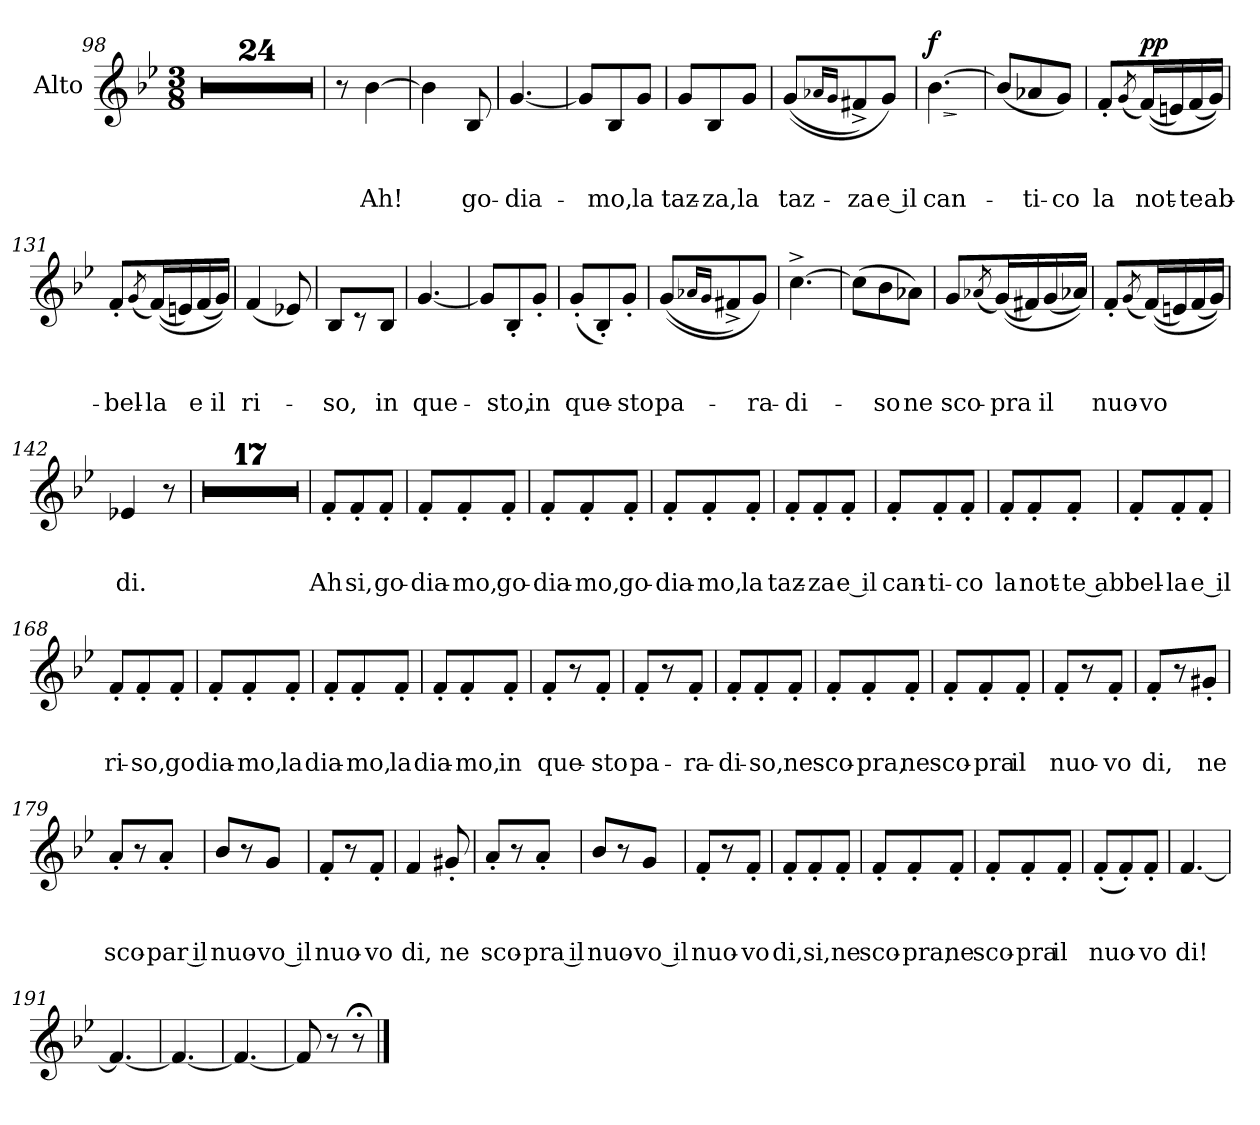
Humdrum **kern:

**kern	**text	**text	**text	**dynam
*part1	*part1	*part1	*part1	*part1
*staff1	*staff1	*staff1	*staff1	*staff1
*I"Alto	*	*	*	*
*I'A	*	*	*	*
*clefG2	*	*	*	*
*k[b-e-]	*	*	*	*
*B-:	*	*	*	*
*M3/8	*	*	*	*
=98	=98	=98	=98	=98
4.r	.	.	.	.
=99	=99	=99	=99	=99
4.r	.	.	.	.
=100	=100	=100	=100	=100
4.r	.	.	.	.
=101	=101	=101	=101	=101
4.r	.	.	.	.
=102	=102	=102	=102	=102
4.r	.	.	.	.
=103	=103	=103	=103	=103
4.r	.	.	.	.
=104	=104	=104	=104	=104
4.r	.	.	.	.
=105	=105	=105	=105	=105
4.r	.	.	.	.
!!LO:LB:g=z
=106	=106	=106	=106	=106
4.r	.	.	.	.
=107	=107	=107	=107	=107
4.r	.	.	.	.
=108	=108	=108	=108	=108
4.r	.	.	.	.
=109	=109	=109	=109	=109
4.r	.	.	.	.
=110	=110	=110	=110	=110
4.r	.	.	.	.
=111	=111	=111	=111	=111
4.r	.	.	.	.
=112	=112	=112	=112	=112
4.r	.	.	.	.
=113	=113	=113	=113	=113
4.r	.	.	.	.
=114	=114	=114	=114	=114
4.r	.	.	.	.
!!LO:PB:g=z
=115	=115	=115	=115	=115
4.r	.	.	.	.
=116	=116	=116	=116	=116
4.r	.	.	.	.
=117	=117	=117	=117	=117
4.r	.	.	.	.
=118	=118	=118	=118	=118
4.r	.	.	.	.
=119	=119	=119	=119	=119
4.r	.	.	.	.
=120	=120	=120	=120	=120
4.r	.	.	.	.
=121	=121	=121	=121	=121
4.r	.	.	.	.
=122	=122	=122	=122	=122
8r	.	.	.	.
[4b-\	.	.	-Ah!	.
!!LO:PB:g=z
=123	=123	=123	=123	=123
4b-\]	.	.	.	.
8B-/	.	.	go-	.
=124	=124	=124	=124	=124
[4.g/	.	.	-dia-	.
=125	=125	=125	=125	=125
8g/L]	.	.	.	.
8B-/	.	.	-mo,	.
8g/J	.	.	la	.
=126	=126	=126	=126	=126
8g/L	.	.	taz-	.
8B-/	.	.	-za,	.
8g/J	.	.	la	.
=127	=127	=127	=127	=127
((8g/L	.	.	taz-	.
16qa-X/LL	.	.	.	.
16qg/JJ	.	.	.	.
8f#X^/)	.	.	-za	.
8g/J)	.	.	e il	.
=128	=128	=128	=128	=128
!	!	!	!	!LO:HP:b
!	!	!	!	!LO:DY:n=1:a
[4.b-\	.	.	can-	> f
.	.	.	.	]
=129	=129	=129	=129	=129
(>8b-/L]	.	.	.	.
8a-X/	.	.	-ti-	.
8g/J)	.	.	-co	.
=130	=130	=130	=130	=130
8f'/L	.	.	la	.
(>8qg/	.	.	.	.
!	!	!	!	!LO:DY:a
(>(>16f/L)	.	.	not-	pp
16en/)	.	.	.	.
(16f/	.	.	-te	.
16g/JJ))	.	.	ab-	.
!!LO:PB:g=z
=131	=131	=131	=131	=131
8f'/L	.	.	-bel-	.
(>8qg/	.	.	.	.
(>(>16f/L)	.	.	-la	.
16en/)	.	.	.	.
(16f/	.	.	e	.
16g/JJ))	.	.	il	.
=132	=132	=132	=132	=132
(4f/	.	.	ri-	.
8e-X/)	.	.	.	.
=133	=133	=133	=133	=133
8B-/L	.	.	-so,	.
8r	.	.	.	.
8B-/J	.	.	in	.
=134	=134	=134	=134	=134
[4.g/	.	.	que-	.
=135	=135	=135	=135	=135
8g/L]	.	.	.	.
8B-'/	.	.	-sto,	.
8g'/J	.	.	in	.
=136	=136	=136	=136	=136
(8g'/L	.	.	que-	.
8B-'/)	.	.	.	.
8g'/J	.	.	-sto	.
=137	=137	=137	=137	=137
((8g/L	.	.	pa-	.
16qa-X/LL	.	.	.	.
16qg/JJ	.	.	.	.
8f#X^/)	.	.	.	.
8g/J)	.	.	-ra-	.
=138	=138	=138	=138	=138
[4.cc^\	.	.	-di-	.
=139	=139	=139	=139	=139
(>8cc\L]	.	.	.	.
8b-\	.	.	-so	.
8a-X\J)	.	.	ne	.
!!LO:PB:g=z
=140	=140	=140	=140	=140
8g/L	.	.	sco-	.
(>8qa-X/	.	.	.	.
(>(>16g/L)	.	.	-pra	.
16f#X/)	.	.	.	.
(16g/	.	.	il	.
16a-/JJ))	.	.	.	.
=141	=141	=141	=141	=141
8f'/L	.	.	nuo-	.
(>8qg/	.	.	.	.
(>(>16f/L)	.	.	-vo	.
16en/)	.	.	.	.
(16f/	.	.	.	.
16g/JJ))	.	.	.	.
=142	=142	=142	=142	=142
4e-X/	.	.	di.	.
8r	.	.	.	.
=143	=143	=143	=143	=143
4.r	.	.	.	.
=144	=144	=144	=144	=144
4.r	.	.	.	.
=145	=145	=145	=145	=145
4.r	.	.	.	.
=146	=146	=146	=146	=146
4.r	.	.	.	.
=147	=147	=147	=147	=147
4.r	.	.	.	.
!!LO:PB:g=z
=148	=148	=148	=148	=148
4.r	.	.	.	.
=149	=149	=149	=149	=149
4.r	.	.	.	.
=150	=150	=150	=150	=150
4.r	.	.	.	.
=151	=151	=151	=151	=151
4.r	.	.	.	.
=152	=152	=152	=152	=152
4.r	.	.	.	.
=153	=153	=153	=153	=153
4.r	.	.	.	.
=154	=154	=154	=154	=154
4.r	.	.	.	.
=155	=155	=155	=155	=155
4.r	.	.	.	.
=156	=156	=156	=156	=156
4.r	.	.	.	.
!!LO:PB:g=z
=157	=157	=157	=157	=157
4.r	.	.	.	.
=158	=158	=158	=158	=158
4.r	.	.	.	.
=159	=159	=159	=159	=159
4.r	.	.	.	.
=160	=160	=160	=160	=160
8f'/L	.	.	Ah	.
8f'/	.	.	si,	.
8f'/J	.	.	go-	.
=161	=161	=161	=161	=161
8f'/L	.	.	-dia-	.
8f'/	.	.	-mo,	.
8f'/J	.	.	go-	.
=162	=162	=162	=162	=162
8f'/L	.	.	-dia-	.
8f'/	.	.	-mo,	.
8f'/J	.	.	go-	.
=163	=163	=163	=163	=163
8f'/L	.	.	-dia-	.
8f'/	.	.	-mo,	.
8f'/J	.	.	la	.
!!LO:PB:g=z
=164	=164	=164	=164	=164
8f'/L	.	.	taz-	.
8f'/	.	.	-za	.
8f'/J	.	.	e il	.
=165	=165	=165	=165	=165
8f'/L	.	.	can-	.
8f'/	.	.	-ti-	.
8f'/J	.	.	-co	.
=166	=166	=166	=166	=166
8f'/L	.	.	la	.
8f'/	.	.	not-	.
8f'/J	.	.	te ab	.
=167	=167	=167	=167	=167
8f'/L	.	.	bel-	.
8f'/	.	.	-la	.
8f'/J	.	.	e il	.
=168	=168	=168	=168	=168
8f'/L	.	.	ri-	.
8f'/	.	.	-so,	.
8f'/J	.	.	go	.
=169	=169	=169	=169	=169
8f'/L	.	.	dia-	.
8f'/	.	.	-mo,	.
8f'/J	.	.	la	.
=170	=170	=170	=170	=170
8f'/L	.	.	dia-	.
8f'/	.	.	-mo,	.
8f'/J	.	.	la	.
!!LO:PB:g=z
=171	=171	=171	=171	=171
8f'/L	.	.	dia-	.
8f'/	.	.	-mo,	.
8f'/J	.	.	in	.
=172	=172	=172	=172	=172
8f'/L	.	.	que-	.
8r	.	.	.	.
8f'/J	.	.	-sto	.
=173	=173	=173	=173	=173
8f'/L	.	.	pa-	.
8r	.	.	.	.
8f'/J	.	.	-ra-	.
=174	=174	=174	=174	=174
8f'/L	.	.	-di-	.
8f'/	.	.	-so,	.
8f'/J	.	.	ne	.
=175	=175	=175	=175	=175
8f'/L	.	.	sco-	.
8f'/	.	.	-pra,	.
8f'/J	.	.	ne	.
=176	=176	=176	=176	=176
8f'/L	.	.	sco-	.
8f'/	.	.	-pra	.
8f'/J	.	.	il	.
!!LO:PB:g=z
=177	=177	=177	=177	=177
8f'/L	.	.	nuo-	.
8r	.	.	.	.
8f'/J	.	.	-vo	.
=178	=178	=178	=178	=178
8f'/L	.	.	di,	.
8r	.	.	.	.
8g#X'/J	.	.	ne	.
=179	=179	=179	=179	=179
8a'/L	.	.	sco-	.
8r	.	.	.	.
8a'/J	.	.	par il	.
=180	=180	=180	=180	=180
8b-/L	.	.	nuo-	.
8r	.	.	.	.
8g/J	.	.	vo il	.
=181	=181	=181	=181	=181
8f'/L	.	.	nuo-	.
8r	.	.	.	.
8f'/J	.	.	-vo	.
=182	=182	=182	=182	=182
4f/	.	.	di,	.
8g#X'/	.	.	ne	.
!!LO:PB:g=z
=183	=183	=183	=183	=183
8a'/L	.	.	sco-	.
8r	.	.	.	.
8a'/J	.	.	pra il	.
=184	=184	=184	=184	=184
8b-/L	.	.	nuo-	.
8r	.	.	.	.
8g/J	.	.	vo il	.
=185	=185	=185	=185	=185
8f'/L	.	.	nuo-	.
8r	.	.	.	.
8f'/J	.	.	-vo	.
=186	=186	=186	=186	=186
8f'/L	.	.	di,	.
8f'/	.	.	si,	.
8f'/J	.	.	ne	.
=187	=187	=187	=187	=187
8f'/L	.	.	sco-	.
8f'/	.	.	-pra,	.
8f'/J	.	.	ne	.
=188	=188	=188	=188	=188
8f'/L	.	.	sco-	.
8f'/	.	.	-pra	.
8f'/J	.	.	il	.
=189	=189	=189	=189	=189
(8f'/L	.	.	nuo-	.
8f'/)	.	.	.	.
8f'/J	.	.	-vo	.
!!LO:PB:g=z
=190	=190	=190	=190	=190
[4.f/	.	.	di!	.
=191	=191	=191	=191	=191
4.f/_	.	.	.	.
=192	=192	=192	=192	=192
4.f/_	.	.	.	.
=193	=193	=193	=193	=193
4.f/_	.	.	.	.
=194	=194	=194	=194	=194
8f/]	.	.	.	.
8r	.	.	.	.
8r;<	.	.	.	.
==	==	==	==	==
*-	*-	*-	*-	*-
